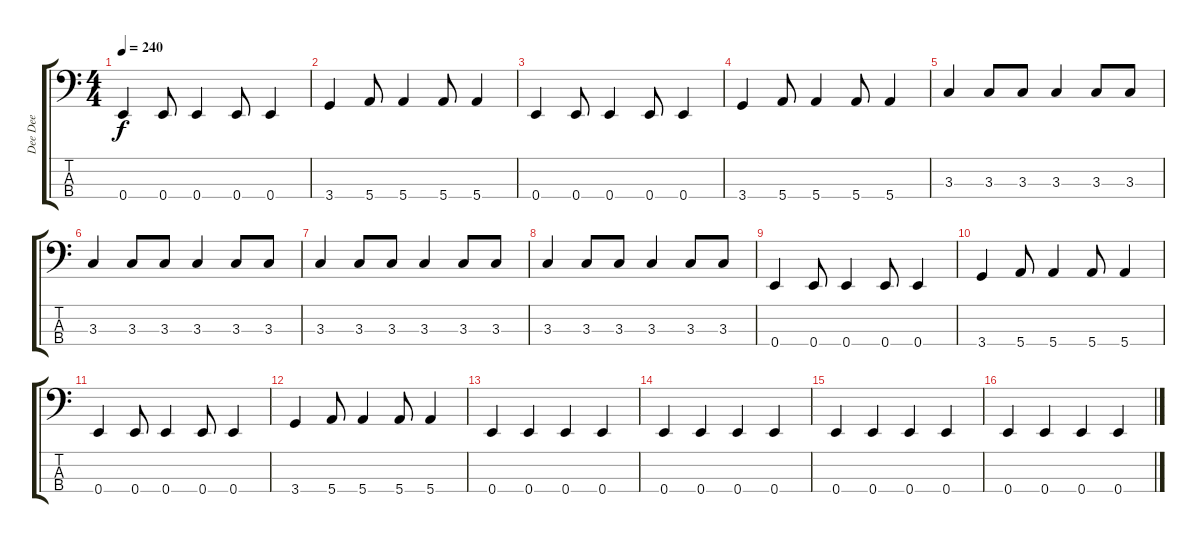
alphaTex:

\track ("Dee Dee" "Dee Dee") {instrument electricbassfinger}
\staff {score tabs}
\tuning (G2 D2 A1 E1) {hide}
\ts (4 4)
\tempo 240
\clef f4
\ks c
0.4.4{dy f} 0.4.8 0.4.4 0.4.8 0.4.4 |
3.4.4 5.4.8 5.4.4 5.4.8 5.4.4 |
0.4.4 0.4.8 0.4.4 0.4.8 0.4.4 |
3.4.4 5.4.8 5.4.4 5.4.8 5.4.4 |
3.3.4 3.3.8 3.3.8 3.3.4 3.3.8 3.3.8 |
3.3.4 3.3.8 3.3.8 3.3.4 3.3.8 3.3.8 |
3.3.4 3.3.8 3.3.8 3.3.4 3.3.8 3.3.8 |
3.3.4 3.3.8 3.3.8 3.3.4 3.3.8 3.3.8 |
0.4.4 0.4.8 0.4.4 0.4.8 0.4.4 |
3.4.4 5.4.8 5.4.4 5.4.8 5.4.4 |
0.4.4 0.4.8 0.4.4 0.4.8 0.4.4 |
3.4.4 5.4.8 5.4.4 5.4.8 5.4.4 |
0.4.4 0.4.4 0.4.4 0.4.4 |
0.4.4 0.4.4 0.4.4 0.4.4 |
0.4.4 0.4.4 0.4.4 0.4.4 |
0.4.4 0.4.4 0.4.4 0.4.4
